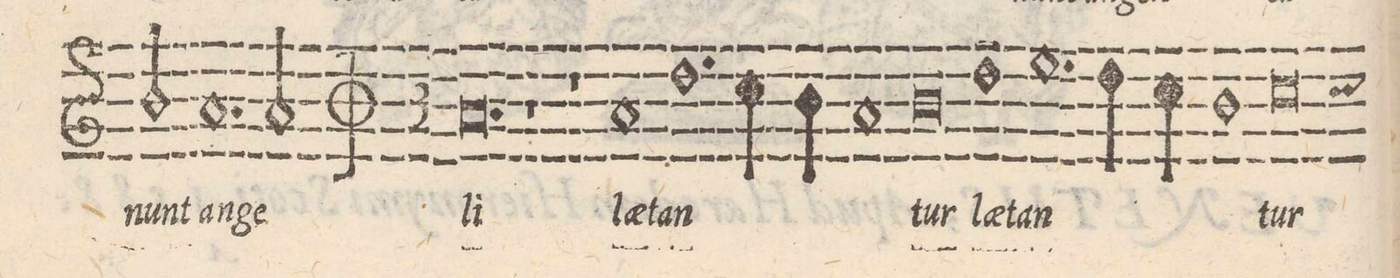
**kern	**text
*I"CANTVS	*
*clefG2	*
*k[]	*
*met(C|)	*
*M2/1	*
2b/	-nunt
=36-	=36-
1.a	an-
2a/	-ge-
=37-	=37-
*M3/1	*
*met(O|3)	*
0.a	-li
=38-	=38-
1r	.
1r	.
1a	lae-
=39-	=39-
1.dd	-tan-
4cc\	.
4b\	.
1a	.
=40-	=40-
0b	-tur
1dd	lae-
=41-	=41-
1.ee	-tan-
4dd\	.
4cc\	.
1b	.
=42-	=42-
0cc	-tur
*custos:cc	*
*-	*-
